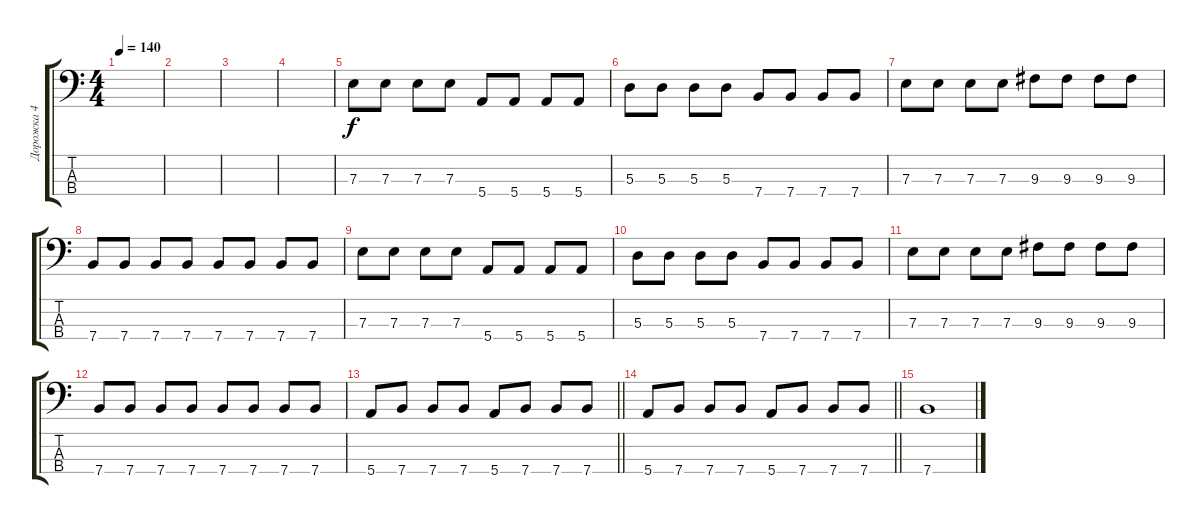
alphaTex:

\track ("Дорожка 4" "Дорожка 4") {instrument electricbassfinger}
\staff {score tabs}
\tuning (G2 D2 A1 E1) {hide}
\ts (4 4)
\tempo 140
\clef f4
\ks c
|
|
|
|
7.3.8 7.3.8 7.3.8 7.3.8 5.4.8 5.4.8 5.4.8 5.4.8 |
5.3.8 5.3.8 5.3.8 5.3.8 7.4.8 7.4.8 7.4.8 7.4.8 |
7.3.8 7.3.8 7.3.8 7.3.8 9.3.8 9.3.8 9.3.8 9.3.8 |
7.4.8 7.4.8 7.4.8 7.4.8 7.4.8 7.4.8 7.4.8 7.4.8 |
7.3.8 7.3.8 7.3.8 7.3.8 5.4.8 5.4.8 5.4.8 5.4.8 |
5.3.8 5.3.8 5.3.8 5.3.8 7.4.8 7.4.8 7.4.8 7.4.8 |
7.3.8 7.3.8 7.3.8 7.3.8 9.3.8 9.3.8 9.3.8 9.3.8 |
7.4.8 7.4.8 7.4.8 7.4.8 7.4.8 7.4.8 7.4.8 7.4.8 |
\barLineRight lightlight
5.4.8 7.4.8 7.4.8 7.4.8 5.4.8 7.4.8 7.4.8 7.4.8 |
\barLineRight lightlight
5.4.8 7.4.8 7.4.8 7.4.8 5.4.8 7.4.8 7.4.8 7.4.8 |
7.4.1
